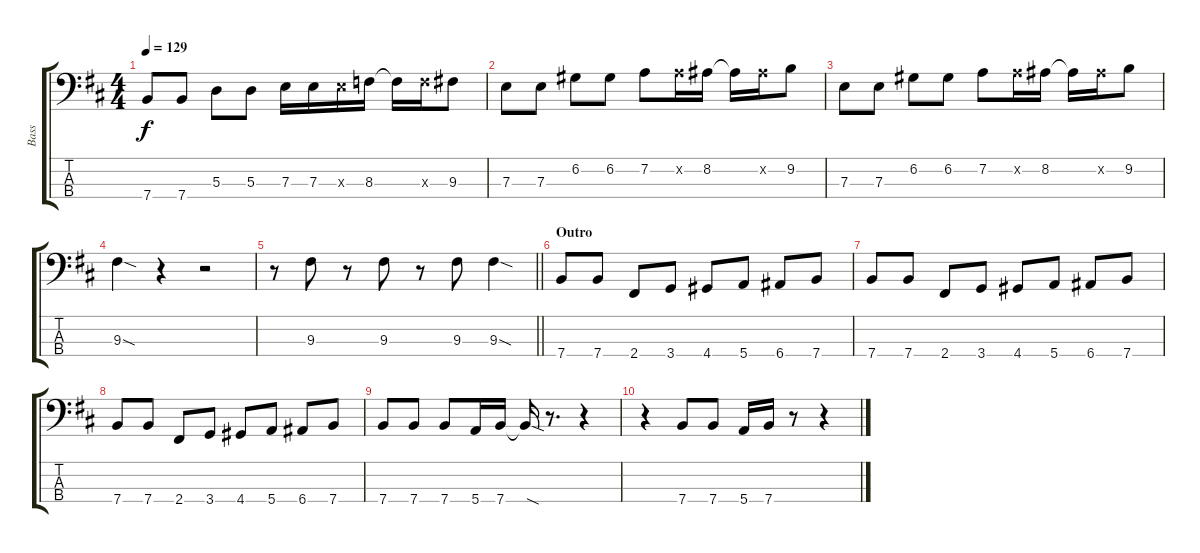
\track ("Bass" "Bass") {instrument electricbasspick}
\staff {score tabs}
\tuning (G2 D2 A1 E1) {hide}
\ts (4 4)
\tempo 129
\clef f4
\ks bminor
7.4.8{dy f} 7.4.8 5.3.8 5.3.8 7.3.16 7.3.16 7.3{x}.16 8.3.16 8.3{t}.16 8.3{x}.16 9.3.8 |
7.3.8 7.3.8 6.2.8 6.2.8 7.2.8 7.2{x}.16 8.2.16 8.2{t}.16 8.2{x}.16 9.2.8 |
7.3.8 7.3.8 6.2.8 6.2.8 7.2.8 7.2{x}.16 8.2.16 8.2{t}.16 8.2{x}.16 9.2.8 |
9.3{sod}.4 r.4 r.2 |
\barLineRight lightlight
r.8 9.3.8 r.8 9.3.8 r.8 9.3.8 9.3{sod}.4 |
\section ("" "Outro")
7.4.8 7.4.8 2.4.8 3.4.8 4.4.8 5.4.8 6.4.8 7.4.8 |
7.4.8 7.4.8 2.4.8 3.4.8 4.4.8 5.4.8 6.4.8 7.4.8 |
7.4.8 7.4.8 2.4.8 3.4.8 4.4.8 5.4.8 6.4.8 7.4.8 |
7.4.8 7.4.8 7.4.8 5.4.16 7.4.16 7.4{sod t}.16 r.8{d} r.4 |
r.4 7.4.8 7.4.8 5.4.16 7.4.16 r.8 r.4
